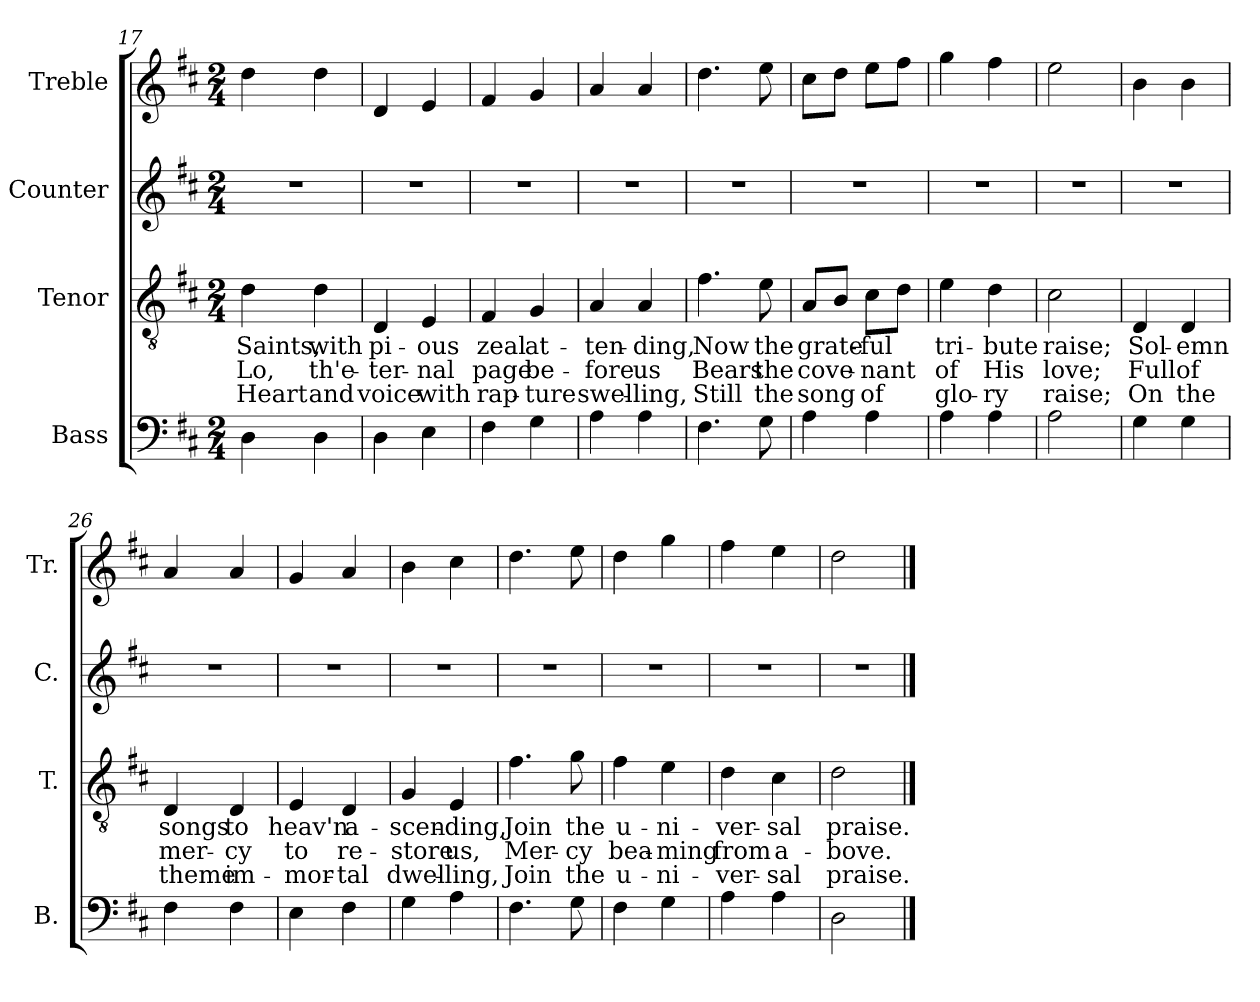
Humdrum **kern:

**kern	**kern	**text	**text	**text	**kern	**kern
*part4	*part3	*part3	*part3	*part3	*part2	*part1
*staff4	*staff3	*staff3	*staff3	*staff3	*staff2	*staff1
*I"Bass	*I"Tenor	*	*	*	*I"Counter	*I"Treble
*I'B.	*I'T.	*	*	*	*I'C.	*I'Tr.
*clefF4	*clefGv2	*	*	*	*clefG2	*clefG2
*k[f#c#]	*k[f#c#]	*	*	*	*k[f#c#]	*k[f#c#]
*M2/4	*M2/4	*	*	*	*M2/4	*M2/4
=17	=17	=17	=17	=17	=17	=17
4D\	4d\	Saints,	Lo,	Heart	2r	4dd\
4D\	4d\	with	th'e-	and	.	4dd\
=18	=18	=18	=18	=18	=18	=18
4D\	4D/	pi-	-ter-	voice	2r	4d/
4E\	4E/	-ous	-nal	with	.	4e/
=19	=19	=19	=19	=19	=19	=19
4F#\	4F#/	zeal	page	rap-	2r	4f#/
4G\	4G/	at-	be-	-ture	.	4g/
=20	=20	=20	=20	=20	=20	=20
4A\	4A/	-ten-	-fore	swel-	2r	4a/
4A\	4A/	-ding,	us	-ling,	.	4a/
=21	=21	=21	=21	=21	=21	=21
4.F#\	4.f#\	Now	Bears	Still	2r	4.dd\
8G\	8e\	the	the	the	.	8ee\
=22	=22	=22	=22	=22	=22	=22
4A\	8A/L	grate-	cove-	song	2r	8cc#\L
.	8B/J	.	.	.	.	8dd\J
4A\	8c#\L	-ful	-nant	of	.	8ee\L
.	8d\J	.	.	.	.	8ff#\J
=23	=23	=23	=23	=23	=23	=23
4A\	4e\	tri-	of	glo-	2r	4gg\
4A\	4d\	-bute	His	-ry	.	4ff#\
=24	=24	=24	=24	=24	=24	=24
2A\	2c#\	raise;	love;	raise;	2r	2ee\
=25	=25	=25	=25	=25	=25	=25
4G\	4D/	Sol-	Full	On	2r	4b\
4G\	4D/	-emn	of	the	.	4b\
=26	=26	=26	=26	=26	=26	=26
4F#\	4D/	songs	mer-	theme	2r	4a/
4F#\	4D/	to	-cy	im-	.	4a/
=27	=27	=27	=27	=27	=27	=27
4E\	4E/	heav'n	to	-mor-	2r	4g/
4F#\	4D/	a-	re-	-tal	.	4a/
=28	=28	=28	=28	=28	=28	=28
4G\	4G/	-scen-	-store	dwel-	2r	4b\
4A\	4E/	-ding,	us,	-ling,	.	4cc#\
=29	=29	=29	=29	=29	=29	=29
4.F#\	4.f#\	Join	Mer-	Join	2r	4.dd\
8G\	8g\	the	-cy	the	.	8ee\
=30	=30	=30	=30	=30	=30	=30
4F#\	4f#\	u-	bea-	u-	2r	4dd\
4G\	4e\	-ni-	-ming	-ni-	.	4gg\
=31	=31	=31	=31	=31	=31	=31
4A\	4d\	-ver-	from	-ver-	2r	4ff#\
4A\	4c#\	-sal	a-	-sal	.	4ee\
=32	=32	=32	=32	=32	=32	=32
2D\	2d\	praise.	-bove.	praise.	2r	2dd\
==	==	==	==	==	==	==
*-	*-	*-	*-	*-	*-	*-
